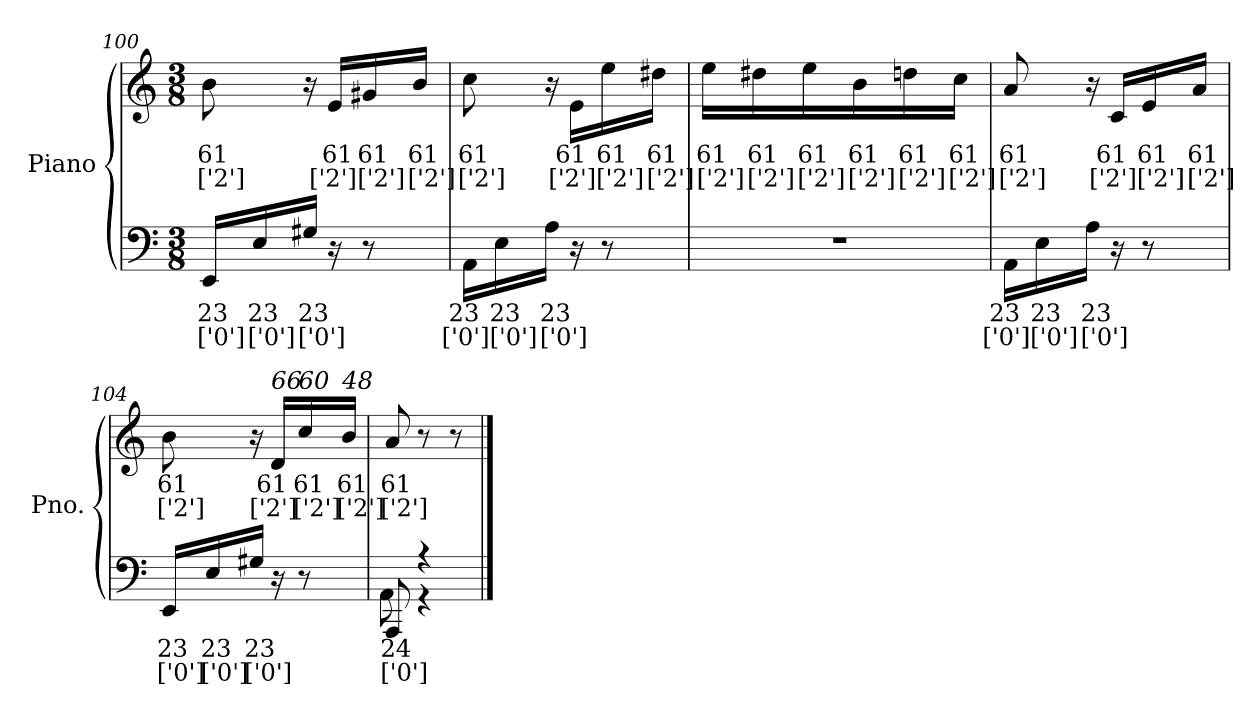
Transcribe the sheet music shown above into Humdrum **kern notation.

**kern	**text	**text	**kern	**text	**text
*part1	*part1	*part1	*part1	*part1	*part1
*staff2	*staff2	*staff2	*staff1	*staff1	*staff1
*I"Piano	*	*	*	*	*
*I'Pno.	*	*	*	*	*
*clefF4	*	*	*clefG2	*	*
*k[]	*	*	*k[]	*	*
*M3/8	*	*	*M3/8	*	*
=100	=100	=100	=100	=100	=100
16EEi/LL	23	['0']	8bj\	61	['2']
16Ei/	23	['0']	.	.	.
16G#Xi/JJ	23	['0']	16r	.	.
16r	.	.	16ej/LL	61	['2']
8r	.	.	16g#Xj/	61	['2']
.	.	.	16bj/JJ	61	['2']
!!LO:LB:g=z
=101	=101	=101	=101	=101	=101
16AAi\LL	23	['0']	8ccj\	61	['2']
16Ei\	23	['0']	.	.	.
16Ai\JJ	23	['0']	16r	.	.
16r	.	.	16ej\LL	61	['2']
8r	.	.	16eej\	61	['2']
.	.	.	16dd#Xj\JJ	61	['2']
=102	=102	=102	=102	=102	=102
4.r	.	.	16eej\LL	61	['2']
.	.	.	16dd#Xj\	61	['2']
.	.	.	16eej\	61	['2']
.	.	.	16bj\	61	['2']
.	.	.	16ddnj\	61	['2']
.	.	.	16ccj\JJ	61	['2']
=103	=103	=103	=103	=103	=103
16AAi\LL	23	['0']	8aj/	61	['2']
16Ei\	23	['0']	.	.	.
16Ai\JJ	23	['0']	16r	.	.
16r	.	.	16cj/LL	61	['2']
8r	.	.	16ej/	61	['2']
.	.	.	16aj/JJ	61	['2']
=104	=104	=104	=104	=104	=104
16EEi/LL	23	['0']	8bj\	61	['2']
16Ei/	23	['0']	.	.	.
16G#Xi/JJ	23	['0']	16r	.	.
!	!	!	!LO:TX:a:i:t=66	!	!
16r	.	.	16dj/LL	61	['2']
!	!	!	!LO:TX:a:i:t=60	!	!
8r	.	.	16ccj/	61	['2']
!	!	!	!LO:TX:a:i:t=48	!	!
.	.	.	16bj/JJ	61	['2']
=105	=105	=105	=105	=105	=105
*^	*	*	*	*	*
8AAAZ	8AAi	24	['0']	8aj/	61	['2']
4r	4r	.	.	8r	.	.
.	.	.	.	8r	.	.
*v	*v	*	*	*	*	*
==	==	==	==	==	==
*-	*-	*-	*-	*-	*-
